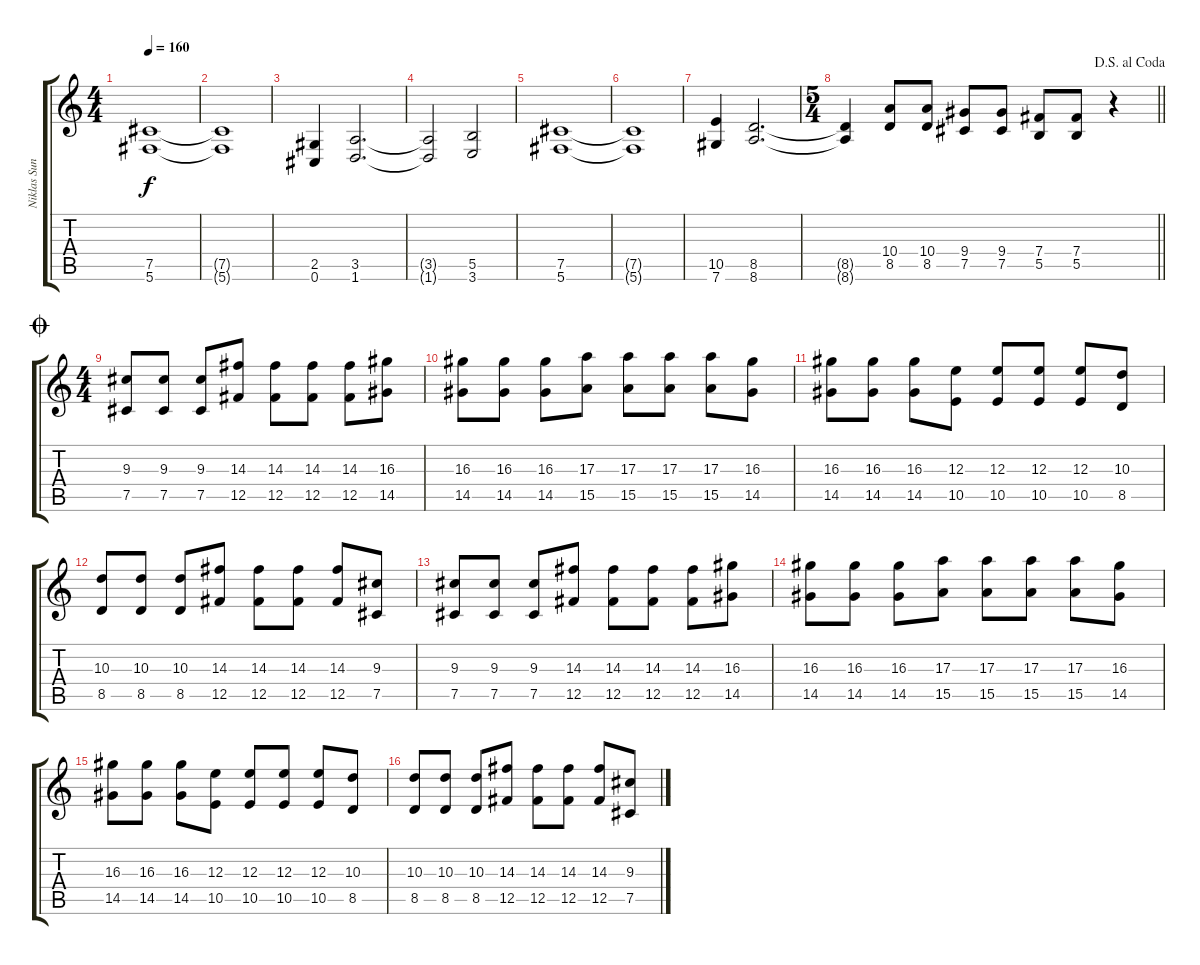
\track ("Niklas Sundin" "Niklas Sun") {instrument overdrivenguitar}
\staff {score tabs}
\tuning (Db4 Ab3 E3 B2 Gb2 Db2) {hide}
\ts (4 4)
\tempo 160
\clef g2
\ks c
(7.5 5.6).1{dy f} |
(7.5{t} 5.6{t}).1 |
(2.5 0.6).4 (3.5 1.6).2{d} |
(3.5{t} 1.6{t}).2 (5.5 3.6).2 |
(7.5 5.6).1 |
(7.5{t} 5.6{t}).1 |
(10.5 7.6).4 (8.5 8.6).2{d} |
\ts (5 4)
\jump dalsegnoalcoda
\barLineRight lightlight
(8.5{t} 8.6{t}).4 (10.4 8.5).8 (10.4 8.5).8 (9.4 7.5).8 (9.4 7.5).8 (7.4 5.5).8 (7.4 5.5).8 r.4 |
\ts (4 4)
\jump coda
(9.3 7.5).8 (9.3 7.5).8 (9.3 7.5).8 (14.3 12.5).8 (14.3 12.5).8 (14.3 12.5).8 (14.3 12.5).8 (16.3 14.5).8 |
(16.3 14.5).8 (16.3 14.5).8 (16.3 14.5).8 (17.3 15.5).8 (17.3 15.5).8 (17.3 15.5).8 (17.3 15.5).8 (16.3 14.5).8 |
(16.3 14.5).8 (16.3 14.5).8 (16.3 14.5).8 (12.3 10.5).8 (12.3 10.5).8 (12.3 10.5).8 (12.3 10.5).8 (10.3 8.5).8 |
(10.3 8.5).8 (10.3 8.5).8 (10.3 8.5).8 (14.3 12.5).8 (14.3 12.5).8 (14.3 12.5).8 (14.3 12.5).8 (9.3 7.5).8 |
(9.3 7.5).8 (9.3 7.5).8 (9.3 7.5).8 (14.3 12.5).8 (14.3 12.5).8 (14.3 12.5).8 (14.3 12.5).8 (16.3 14.5).8 |
(16.3 14.5).8 (16.3 14.5).8 (16.3 14.5).8 (17.3 15.5).8 (17.3 15.5).8 (17.3 15.5).8 (17.3 15.5).8 (16.3 14.5).8 |
(16.3 14.5).8 (16.3 14.5).8 (16.3 14.5).8 (12.3 10.5).8 (12.3 10.5).8 (12.3 10.5).8 (12.3 10.5).8 (10.3 8.5).8 |
(10.3 8.5).8 (10.3 8.5).8 (10.3 8.5).8 (14.3 12.5).8 (14.3 12.5).8 (14.3 12.5).8 (14.3 12.5).8 (9.3 7.5).8
